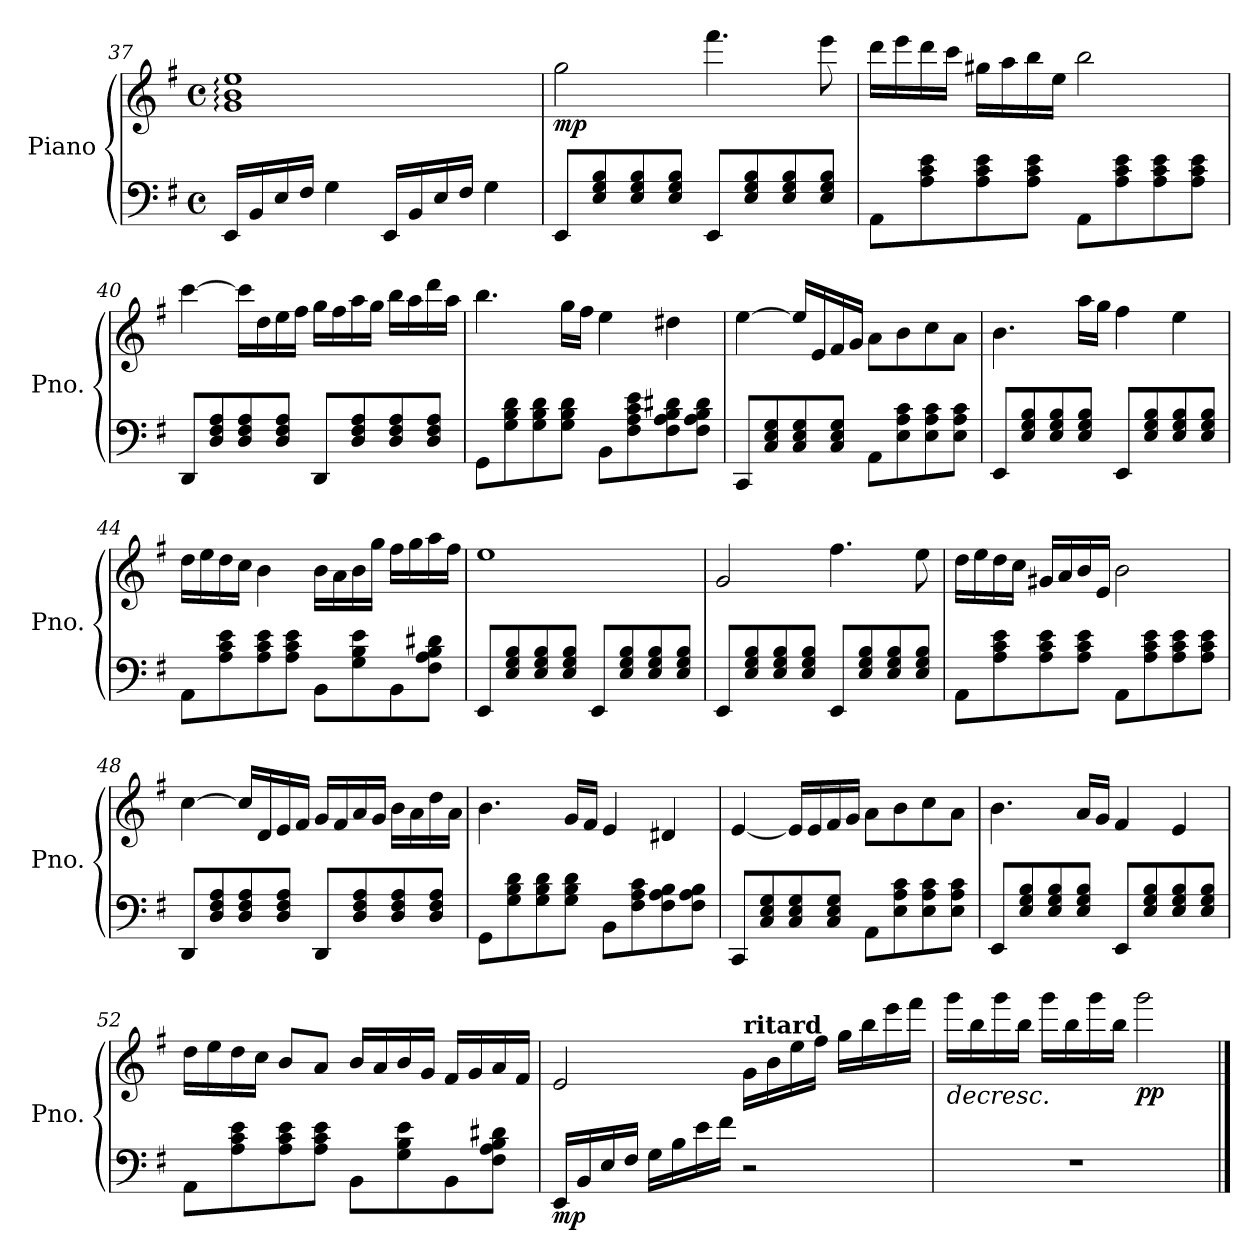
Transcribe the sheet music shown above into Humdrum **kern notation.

**kern	**kern	**dynam
*part1	*part1	*part1
*staff2	*staff1	*staff1/2
*I"Piano	*	*
*I'Pno.	*	*
*clefF4	*clefG2	*
*k[f#]	*k[f#]	*
*M4/4	*M4/4	*
*met(c)	*met(c)	*
*MM56	*MM56	*
=37	=37	=37
16EE/LL	1g: 1b: 1ee:	.
16BB/	.	.
16E/	.	.
16F#/JJ	.	.
4G\	.	.
16EE/LL	.	.
16BB/	.	.
16E/	.	.
16F#/JJ	.	.
4G\	.	.
!!LO:LB:g=z
=38	=38	=38
!	!	!LO:DY:b
8EE/L	2gg\	mp
8E/ 8G/ 8B/	.	.
8E/ 8G/ 8B/	.	.
8E/ 8G/ 8B/J	.	.
8EE/L	4.fff#\	.
8E/ 8G/ 8B/	.	.
8E/ 8G/ 8B/	.	.
8E/ 8G/ 8B/J	8eee\	.
=39	=39	=39
8AA\L	16ddd\LL	.
.	16eee\	.
8A\ 8c\ 8e\	16ddd\	.
.	16ccc\JJ	.
8A\ 8c\ 8e\	16gg#X\LL	.
.	16aa\	.
8A\ 8c\ 8e\J	16bb\	.
.	16ee\JJ	.
8AA\L	2bb\	.
8A\ 8c\ 8e\	.	.
8A\ 8c\ 8e\	.	.
8A\ 8c\ 8e\J	.	.
=40	=40	=40
8DD/L	[4ccc\	.
8D/ 8F#/ 8A/	.	.
8D/ 8F#/ 8A/	16ccc\LL]	.
.	16dd\	.
8D/ 8F#/ 8A/J	16ee\	.
.	16ff#\JJ	.
8DD/L	16gg\LL	.
.	16ff#\	.
8D/ 8F#/ 8A/	16aa\	.
.	16gg\JJ	.
8D/ 8F#/ 8A/	16bb\LL	.
.	16aa\	.
8D/ 8F#/ 8A/J	16ddd\	.
.	16aa\JJ	.
!!LO:PB:g=z
=41	=41	=41
8GG\L	4.bb\	.
8G\ 8B\ 8d\	.	.
8G\ 8B\ 8d\	.	.
8G\ 8B\ 8d\J	16gg\LL	.
.	16ff#\JJ	.
8BB\L	4ee\	.
8F#\ 8A\ 8c\ 8e\	.	.
8F#\ 8A\ 8B\ 8d#X\	4dd#X\	.
8F#\ 8A\ 8B\ 8d#\J	.	.
=42	=42	=42
8CC/L	[4ee\	.
8C/ 8E/ 8G/	.	.
8C/ 8E/ 8G/	16ee/LL]	.
.	16e/	.
8C/ 8E/ 8G/J	16f#/	.
.	16g/JJ	.
8AA\L	8a\L	.
8E\ 8A\ 8c\	8b\	.
8E\ 8A\ 8c\	8cc\	.
8E\ 8A\ 8c\J	8a\J	.
=43	=43	=43
8EE/L	4.b\	.
8E/ 8G/ 8B/	.	.
8E/ 8G/ 8B/	.	.
8E/ 8G/ 8B/J	16aa\LL	.
.	16gg\JJ	.
8EE/L	4ff#\	.
8E/ 8G/ 8B/	.	.
8E/ 8G/ 8B/	4ee\	.
8E/ 8G/ 8B/J	.	.
!!LO:LB:g=z
=44	=44	=44
8AA\L	16dd\LL	.
.	16ee\	.
8A\ 8c\ 8e\	16dd\	.
.	16cc\JJ	.
8A\ 8c\ 8e\	4b\	.
8A\ 8c\ 8e\J	.	.
8BB\L	16b\LL	.
.	16a\	.
8G\ 8B\ 8e\	16b\	.
.	16gg\JJ	.
*	*MM52	*
8BB\	16ff#\LL	.
.	16gg\	.
*	*MM48	*
8F#\ 8A\ 8B\ 8d#X\J	16aa\	.
.	16ff#\JJ	.
=45	=45	=45
*	*MM56	*
8EE/L	1ee	.
8E/ 8G/ 8B/	.	.
8E/ 8G/ 8B/	.	.
8E/ 8G/ 8B/J	.	.
8EE/L	.	.
8E/ 8G/ 8B/	.	.
8E/ 8G/ 8B/	.	.
8E/ 8G/ 8B/J	.	.
=46	=46	=46
!	!	!LO:DY:b=2
!	!	!LO:DY:n=1:b
8EE/L	2g/	mp f
8E/ 8G/ 8B/	.	.
8E/ 8G/ 8B/	.	.
8E/ 8G/ 8B/J	.	.
8EE/L	4.ff#\	.
8E/ 8G/ 8B/	.	.
8E/ 8G/ 8B/	.	.
8E/ 8G/ 8B/J	8ee\	.
=47	=47	=47
8AA\L	16dd\LL	.
.	16ee\	.
8A\ 8c\ 8e\	16dd\	.
.	16cc\JJ	.
8A\ 8c\ 8e\	16g#X/LL	.
.	16a/	.
8A\ 8c\ 8e\J	16b/	.
.	16e/JJ	.
8AA\L	2b\	.
8A\ 8c\ 8e\	.	.
8A\ 8c\ 8e\	.	.
8A\ 8c\ 8e\J	.	.
!!LO:LB:g=z
=48	=48	=48
8DD/L	[4cc\	.
8D/ 8F#/ 8A/	.	.
8D/ 8F#/ 8A/	16cc/LL]	.
.	16d/	.
8D/ 8F#/ 8A/J	16e/	.
.	16f#/JJ	.
8DD/L	16g/LL	.
.	16f#/	.
8D/ 8F#/ 8A/	16a/	.
.	16g/JJ	.
8D/ 8F#/ 8A/	16b\LL	.
.	16a\	.
8D/ 8F#/ 8A/J	16dd\	.
.	16a\JJ	.
=49	=49	=49
8GG\L	4.b\	.
8G\ 8B\ 8d\	.	.
8G\ 8B\ 8d\	.	.
8G\ 8B\ 8d\J	16g/LL	.
.	16f#/JJ	.
8BB\L	4e/	.
8F#\ 8A\ 8c\	.	.
8F#\ 8A\ 8B\	4d#X/	.
8F#\ 8A\ 8B\J	.	.
=50	=50	=50
8CC/L	[4e/	.
8C/ 8E/ 8G/	.	.
8C/ 8E/ 8G/	16e/LL]	.
.	16e/	.
8C/ 8E/ 8G/J	16f#/	.
.	16g/JJ	.
8AA\L	8a\L	.
8E\ 8A\ 8c\	8b\	.
8E\ 8A\ 8c\	8cc\	.
8E\ 8A\ 8c\J	8a\J	.
=51	=51	=51
8EE/L	4.b\	.
8E/ 8G/ 8B/	.	.
8E/ 8G/ 8B/	.	.
8E/ 8G/ 8B/J	16a/LL	.
.	16g/JJ	.
8EE/L	4f#/	.
8E/ 8G/ 8B/	.	.
8E/ 8G/ 8B/	4e/	.
8E/ 8G/ 8B/J	.	.
!!LO:LB:g=z
=52	=52	=52
8AA\L	16dd\LL	.
.	16ee\	.
8A\ 8c\ 8e\	16dd\	.
.	16cc\JJ	.
8A\ 8c\ 8e\	8b/L	.
8A\ 8c\ 8e\J	8a/J	.
8BB\L	16b/LL	.
.	16a/	.
8G\ 8B\ 8e\	16b/	.
.	16g/JJ	.
*	*MM52	*
8BB\	16f#/LL	.
.	16g/	.
*	*MM48	*
8F#\ 8A\ 8B\ 8d#X\J	16a/	.
.	16f#/JJ	.
=53	=53	=53
*	*MM56	*
!	!	!LO:DY:b=2
16EE/LL	2e/	mp
16BB/	.	.
16E/	.	.
16F#/JJ	.	.
16G\LL	.	.
16B\	.	.
16e\	.	.
16f#\JJ	.	.
*	*MM54	*
!	!LO:TX:a:B:t=ritard	!
2r	16g\LL	.
.	16b\	.
*	*MM52	*
.	16ee\	.
.	16ff#\JJ	.
*	*MM50	*
.	16gg\LL	.
.	16bb\	.
*	*MM48	*
.	16eee\	.
.	16fff#\JJ	.
=54	=54	=54
*	*MM46	*
!	!	!LO:HP:b
!	!	!LO:DY:n=1:b
!	!	!LO:DY:n=2:b
1r	16ggg\LL	> mp mp
.	16bb\	.
*	*MM44	*
.	16ggg\	.
.	16bb\JJ	.
*	*MM42	*
.	16ggg\LL	.
.	16bb\	.
*	*MM36	*
.	16ggg\	.
*	*MM20	*
.	16bb\JJ	.
!	!	!LO:DY:n=3:b
.	2ggg\	pp
.	.	]
==	==	==
*-	*-	*-
